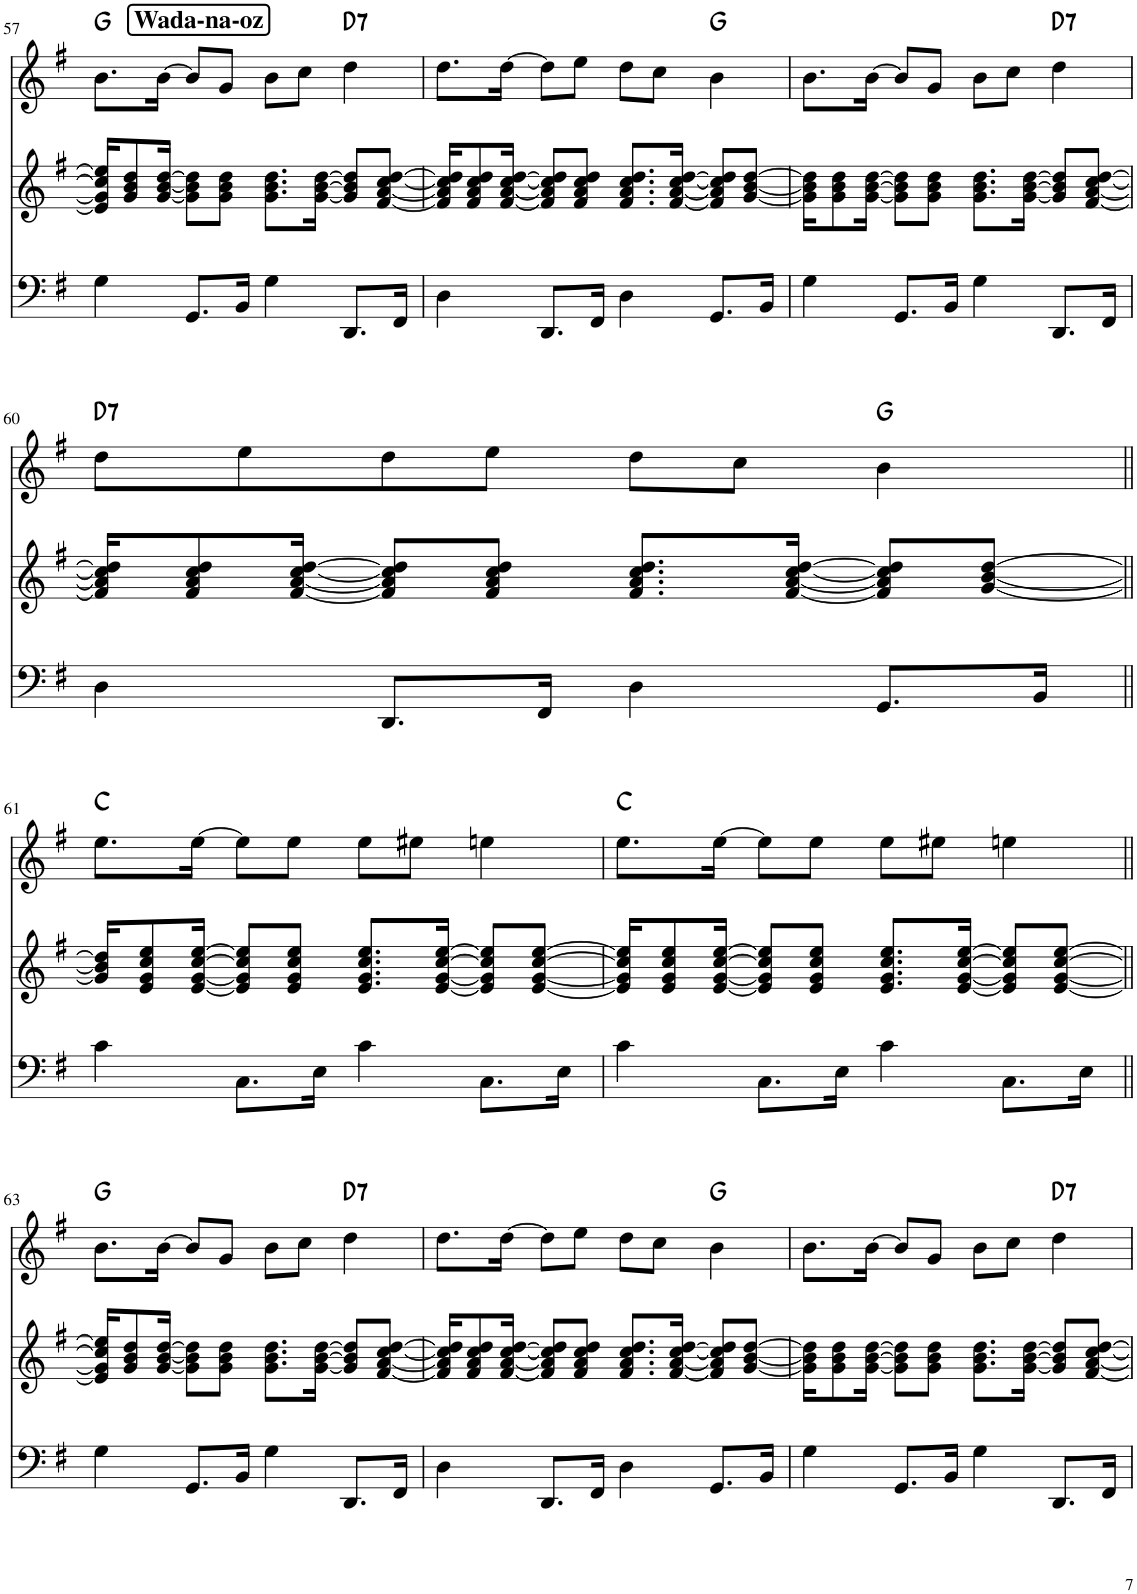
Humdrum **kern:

**kern	**kern	**kern	**harte
*part3	*part2	*part1	*part1
*staff3	*staff2	*staff1	*
*I"Baixo	*I"Harm.	*I"Mel.1	*
!!LO:PB:g=z
*clefF4	*clefG2	*clefG2	*
*k[f#]	*k[f#]	*k[f#]	*
*M4/4	*M4/4	*M4/4	*
!!LO:REH:place=s1:a:B:cj:fs=12:t=Wada-na-oz
=57	=57	=57	=57
4G\	16e/] 16g/] 16cc/] 16ee/]KL	8.b\L	G:maj
.	8g/ 8b/ 8dd/	.	.
.	[16g/ [16b/ [16dd/Jk	[16b\Jk	.
8.GG/L	8g\] 8b\] 8dd\]L	8b/L]	.
.	8g\ 8b\ 8dd\J	8g/J	.
16BB/Jk	.	.	.
4G\	8.g\ 8.b\ 8.dd\L	8b\L	.
.	.	8cc\J	.
.	[16g\ [16b\ [16dd\Jk	.	.
!	!	!	!LO:H:kt=7
8.DD/L	8g/] 8b/] 8dd/]L	4dd\	D:7
.	[8f#/ [8a/ [8cc/ [8dd/J	.	.
16FF#/Jk	.	.	.
=58	=58	=58	=58
4D\	16f#/] 16a/] 16cc/] 16dd/]KL	8.dd\L	.
.	8f#/ 8a/ 8cc/ 8dd/	.	.
.	[16f#/ [16a/ [16cc/ [16dd/Jk	[16dd\Jk	.
8.DD/L	8f#/] 8a/] 8cc/] 8dd/]L	8dd\L]	.
.	8f#/ 8a/ 8cc/ 8dd/J	8ee\J	.
16FF#/Jk	.	.	.
4D\	8.f#/ 8.a/ 8.cc/ 8.dd/L	8dd\L	.
.	.	8cc\J	.
.	[16f#/ [16a/ [16cc/ [16dd/Jk	.	.
8.GG/L	8f#/] 8a/] 8cc/] 8dd/]L	4b\	G:maj
.	[8g/ [8b/ [8dd/J	.	.
16BB/Jk	.	.	.
=59	=59	=59	=59
4G\	16g\] 16b\] 16dd\]KL	8.b\L	.
.	8g\ 8b\ 8dd\	.	.
.	[16g\ [16b\ [16dd\Jk	[16b\Jk	.
8.GG/L	8g\] 8b\] 8dd\]L	8b/L]	.
.	8g\ 8b\ 8dd\J	8g/J	.
16BB/Jk	.	.	.
4G\	8.g\ 8.b\ 8.dd\L	8b\L	.
.	.	8cc\J	.
.	[16g\ [16b\ [16dd\Jk	.	.
!	!	!	!LO:H:kt=7
8.DD/L	8g/] 8b/] 8dd/]L	4dd\	D:7
.	[8f#/ [8a/ [8cc/ [8dd/J	.	.
16FF#/Jk	.	.	.
!!LO:LB:g=z
=60	=60	=60	=60
!	!	!	!LO:H:kt=7
4D\	16f#/] 16a/] 16cc/] 16dd/]KL	8dd\L	D:7
.	8f#/ 8a/ 8cc/ 8dd/	.	.
.	.	8ee\	.
.	[16f#/ [16a/ [16cc/ [16dd/Jk	.	.
8.DD/L	8f#/] 8a/] 8cc/] 8dd/]L	8dd\	.
.	8f#/ 8a/ 8cc/ 8dd/J	8ee\J	.
16FF#/Jk	.	.	.
4D\	8.f#/ 8.a/ 8.cc/ 8.dd/L	8dd\L	.
.	.	8cc\J	.
.	[16f#/ [16a/ [16cc/ [16dd/Jk	.	.
8.GG/L	8f#/] 8a/] 8cc/] 8dd/]L	4b\	G:maj
.	[8g/ [8b/ [8dd/J	.	.
16BB/Jk	.	.	.
!!LO:LB:g=z
=61||	=61||	=61||	=61||
!	!	!	!LO:H:kt=N.C.
4c\	16g/] 16b/] 16dd/]KL	8.ee\L	N
.	8e/ 8g/ 8cc/ 8ee/	.	.
.	[16e/ [16g/ [16cc/ [16ee/Jk	[16ee\Jk	.
8.C\L	8e/] 8g/] 8cc/] 8ee/]L	8ee\L]	.
.	8e/ 8g/ 8cc/ 8ee/J	8ee\J	.
16E\Jk	.	.	.
4c\	8.e/ 8.g/ 8.cc/ 8.ee/L	8ee\L	.
.	.	8ee#X\J	.
.	[16e/ [16g/ [16cc/ [16ee/Jk	.	.
8.C\L	8e/] 8g/] 8cc/] 8ee/]L	4een\	.
.	[8e/ [8g/ [8cc/ [8ee/J	.	.
16E\Jk	.	.	.
=62	=62	=62	=62
!	!	!	!LO:H:kt=N.C.
4c\	16e/] 16g/] 16cc/] 16ee/]KL	8.ee\L	N
.	8e/ 8g/ 8cc/ 8ee/	.	.
.	[16e/ [16g/ [16cc/ [16ee/Jk	[16ee\Jk	.
8.C\L	8e/] 8g/] 8cc/] 8ee/]L	8ee\L]	.
.	8e/ 8g/ 8cc/ 8ee/J	8ee\J	.
16E\Jk	.	.	.
4c\	8.e/ 8.g/ 8.cc/ 8.ee/L	8ee\L	.
.	.	8ee#X\J	.
.	[16e/ [16g/ [16cc/ [16ee/Jk	.	.
8.C\L	8e/] 8g/] 8cc/] 8ee/]L	4een\	.
.	[8e/ [8g/ [8cc/ [8ee/J	.	.
16E\Jk	.	.	.
!!LO:LB:g=z
=63||	=63||	=63||	=63||
4G\	16e/] 16g/] 16cc/] 16ee/]KL	8.b\L	G:maj
.	8g/ 8b/ 8dd/	.	.
.	[16g/ [16b/ [16dd/Jk	[16b\Jk	.
8.GG/L	8g\] 8b\] 8dd\]L	8b/L]	.
.	8g\ 8b\ 8dd\J	8g/J	.
16BB/Jk	.	.	.
4G\	8.g\ 8.b\ 8.dd\L	8b\L	.
.	.	8cc\J	.
.	[16g\ [16b\ [16dd\Jk	.	.
!	!	!	!LO:H:kt=7
8.DD/L	8g/] 8b/] 8dd/]L	4dd\	D:7
.	[8f#/ [8a/ [8cc/ [8dd/J	.	.
16FF#/Jk	.	.	.
=64	=64	=64	=64
4D\	16f#/] 16a/] 16cc/] 16dd/]KL	8.dd\L	.
.	8f#/ 8a/ 8cc/ 8dd/	.	.
.	[16f#/ [16a/ [16cc/ [16dd/Jk	[16dd\Jk	.
8.DD/L	8f#/] 8a/] 8cc/] 8dd/]L	8dd\L]	.
.	8f#/ 8a/ 8cc/ 8dd/J	8ee\J	.
16FF#/Jk	.	.	.
4D\	8.f#/ 8.a/ 8.cc/ 8.dd/L	8dd\L	.
.	.	8cc\J	.
.	[16f#/ [16a/ [16cc/ [16dd/Jk	.	.
8.GG/L	8f#/] 8a/] 8cc/] 8dd/]L	4b\	G:maj
.	[8g/ [8b/ [8dd/J	.	.
16BB/Jk	.	.	.
=65	=65	=65	=65
4G\	16g\] 16b\] 16dd\]KL	8.b\L	.
.	8g\ 8b\ 8dd\	.	.
.	[16g\ [16b\ [16dd\Jk	[16b\Jk	.
8.GG/L	8g\] 8b\] 8dd\]L	8b/L]	.
.	8g\ 8b\ 8dd\J	8g/J	.
16BB/Jk	.	.	.
4G\	8.g\ 8.b\ 8.dd\L	8b\L	.
.	.	8cc\J	.
.	[16g\ [16b\ [16dd\Jk	.	.
!	!	!	!LO:H:kt=7
8.DD/L	8g/] 8b/] 8dd/]L	4dd\	D:7
.	[8f#/ [8a/ [8cc/ [8dd/J	.	.
16FF#/Jk	.	.	.
=	=	=	=
*-	*-	*-	*-
